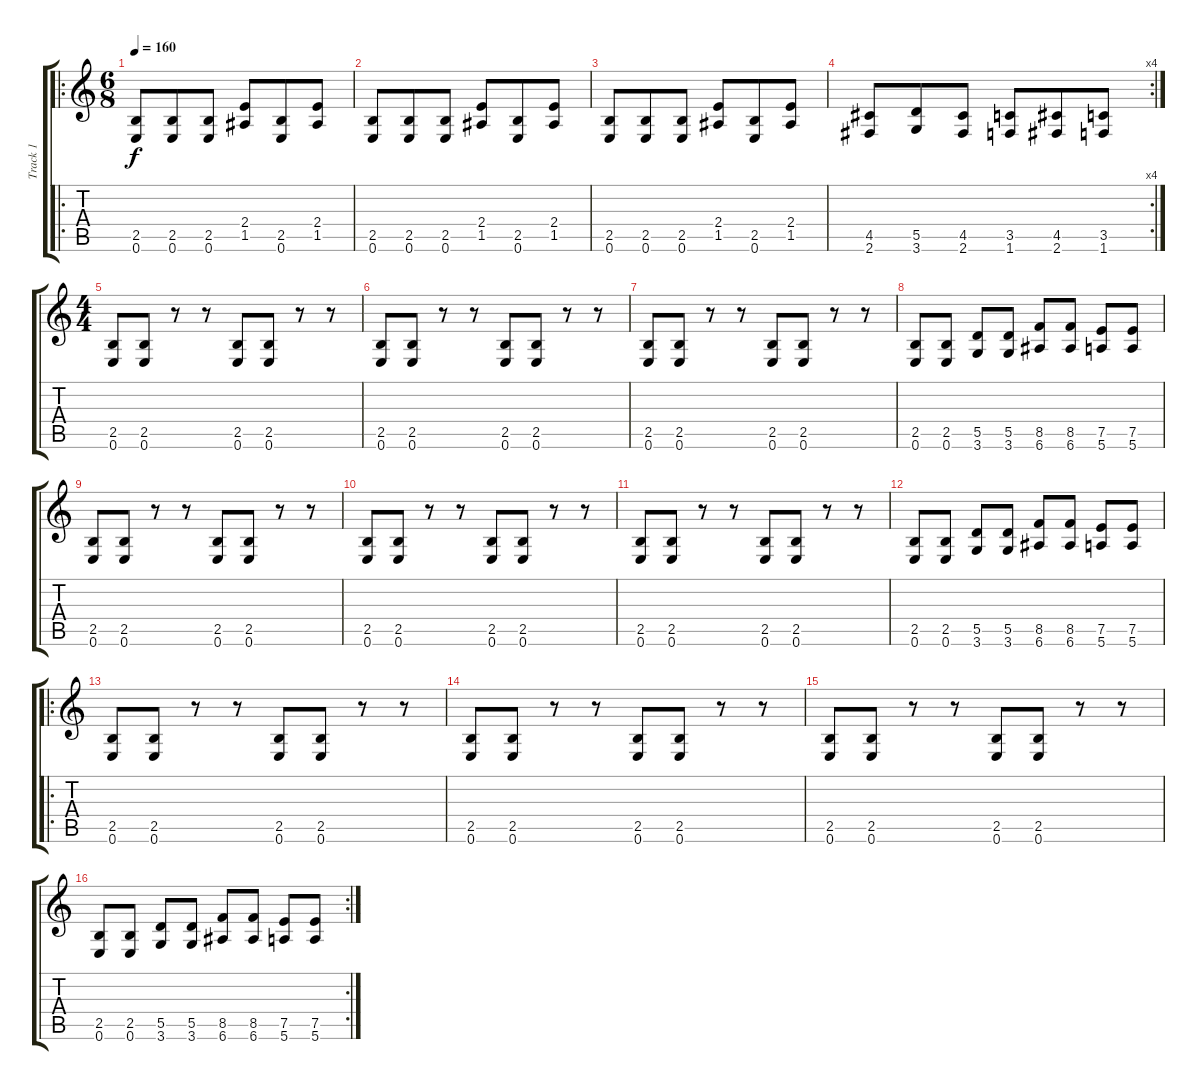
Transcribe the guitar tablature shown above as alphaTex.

\track ("Track 1" "Track 1") {instrument distortionguitar}
\staff {score tabs}
\tuning (E4 B3 G3 D3 A2 E2) {hide}
\ro
\ts (6 8)
\tempo 160
\clef g2
\ks c
(2.5 0.6).8{dy f} (2.5 0.6).8 (2.5 0.6).8 (2.4 1.5).8 (2.5 0.6).8 (2.4 1.5).8 |
(2.5 0.6).8 (2.5 0.6).8 (2.5 0.6).8 (2.4 1.5).8 (2.5 0.6).8 (2.4 1.5).8 |
(2.5 0.6).8 (2.5 0.6).8 (2.5 0.6).8 (2.4 1.5).8 (2.5 0.6).8 (2.4 1.5).8 |
\rc 4
(4.5 2.6).8 (5.5 3.6).8 (4.5 2.6).8 (3.5 1.6).8 (4.5 2.6).8 (3.5 1.6).8 |
\ts (4 4)
(2.5 0.6).8 (2.5 0.6).8 r.8 r.8 (2.5 0.6).8 (2.5 0.6).8 r.8 r.8 |
(2.5 0.6).8 (2.5 0.6).8 r.8 r.8 (2.5 0.6).8 (2.5 0.6).8 r.8 r.8 |
(2.5 0.6).8 (2.5 0.6).8 r.8 r.8 (2.5 0.6).8 (2.5 0.6).8 r.8 r.8 |
(2.5 0.6).8 (2.5 0.6).8 (5.5 3.6).8 (5.5 3.6).8 (8.5 6.6).8 (8.5 6.6).8 (7.5 5.6).8 (7.5 5.6).8 |
(2.5 0.6).8 (2.5 0.6).8 r.8 r.8 (2.5 0.6).8 (2.5 0.6).8 r.8 r.8 |
(2.5 0.6).8 (2.5 0.6).8 r.8 r.8 (2.5 0.6).8 (2.5 0.6).8 r.8 r.8 |
(2.5 0.6).8 (2.5 0.6).8 r.8 r.8 (2.5 0.6).8 (2.5 0.6).8 r.8 r.8 |
(2.5 0.6).8 (2.5 0.6).8 (5.5 3.6).8 (5.5 3.6).8 (8.5 6.6).8 (8.5 6.6).8 (7.5 5.6).8 (7.5 5.6).8 |
\ro
(2.5 0.6).8 (2.5 0.6).8 r.8 r.8 (2.5 0.6).8 (2.5 0.6).8 r.8 r.8 |
(2.5 0.6).8 (2.5 0.6).8 r.8 r.8 (2.5 0.6).8 (2.5 0.6).8 r.8 r.8 |
(2.5 0.6).8 (2.5 0.6).8 r.8 r.8 (2.5 0.6).8 (2.5 0.6).8 r.8 r.8 |
\rc 2
(2.5 0.6).8 (2.5 0.6).8 (5.5 3.6).8 (5.5 3.6).8 (8.5 6.6).8 (8.5 6.6).8 (7.5 5.6).8 (7.5 5.6).8
